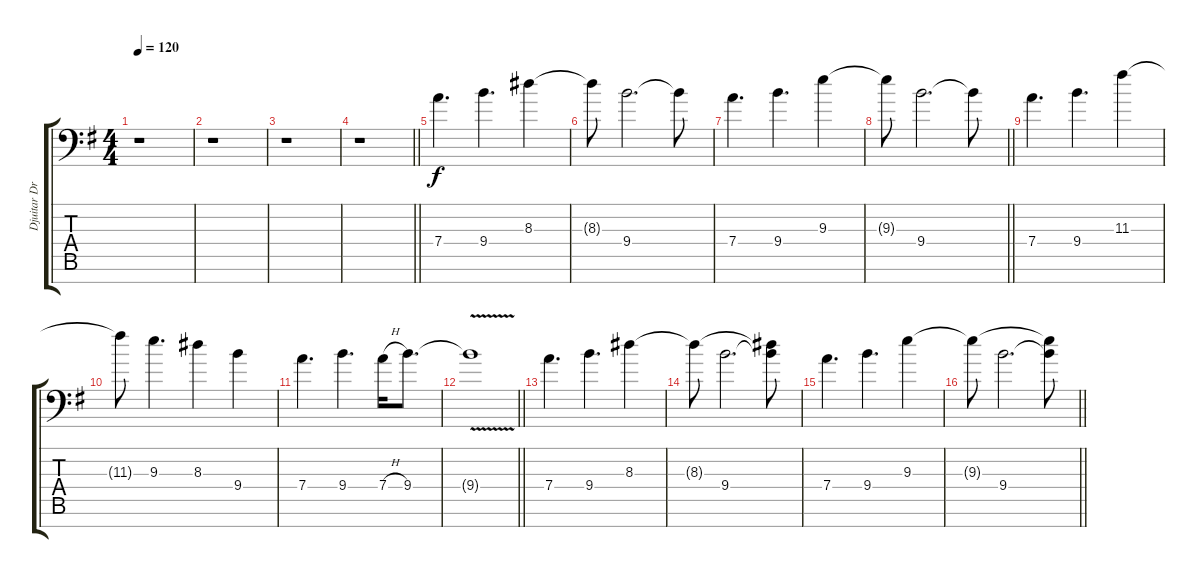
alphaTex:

\track ("Djuitar Dropped A" "Djuitar Dr") {instrument distortionguitar}
\staff {score tabs}
\tuning (E4 B3 G3 D3 A2 E2 A1) {hide}
\ts (4 4)
\tempo 120
\clef f4
\ks eminor
r.1{dy f} |
r.1 |
r.1 |
\barLineRight lightlight
r.1 |
\section ("" "")
7.4.4{d} 9.4.4{d} 8.3.4 |
8.3{t}.8 9.4.2{d} 9.4{t}.8 |
7.4.4{d} 9.4.4{d} 9.3.4 |
\barLineRight lightlight
9.3{t}.8 9.4.2{d} 9.4{t}.8 |
7.4.4{d} 9.4.4{d} 11.3.4 |
11.3{t}.8 9.3.4{d} 8.3.4 9.4.4 |
7.4.4{d} 9.4.4{d} 7.4{h}.16 9.4.8{d} |
\barLineRight lightlight
9.4{v t}.1 |
7.4.4{d} 9.4.4{d} 8.3.4 |
8.3{t}.8 9.4.2{d} (8.3{t} 9.4{t}).8 |
7.4.4{d} 9.4.4{d} 9.3.4 |
\barLineRight lightlight
9.3{t}.8 9.4.2{d} (9.3{t} 9.4{t}).8
